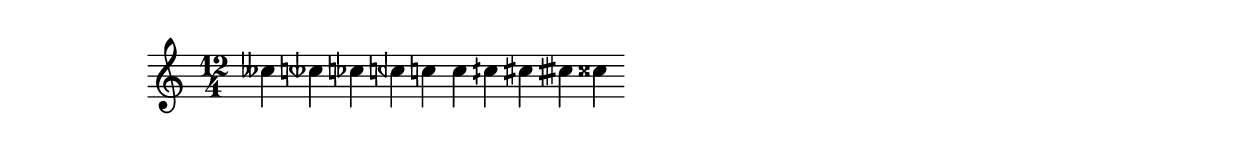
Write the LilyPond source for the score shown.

\header {

    texidoc = "Quarter tone notation is supported, including
    threequarters flat."
    }
\version "2.1.26"

\score {
    \notes \relative c'' {
	\time 12/4 
	ceses4
	ceseh
	ces
	ceh
	c
	c
	cih
	cis 
	cisih
	cisis
    }
    \paper { raggedright = ##t }
}
